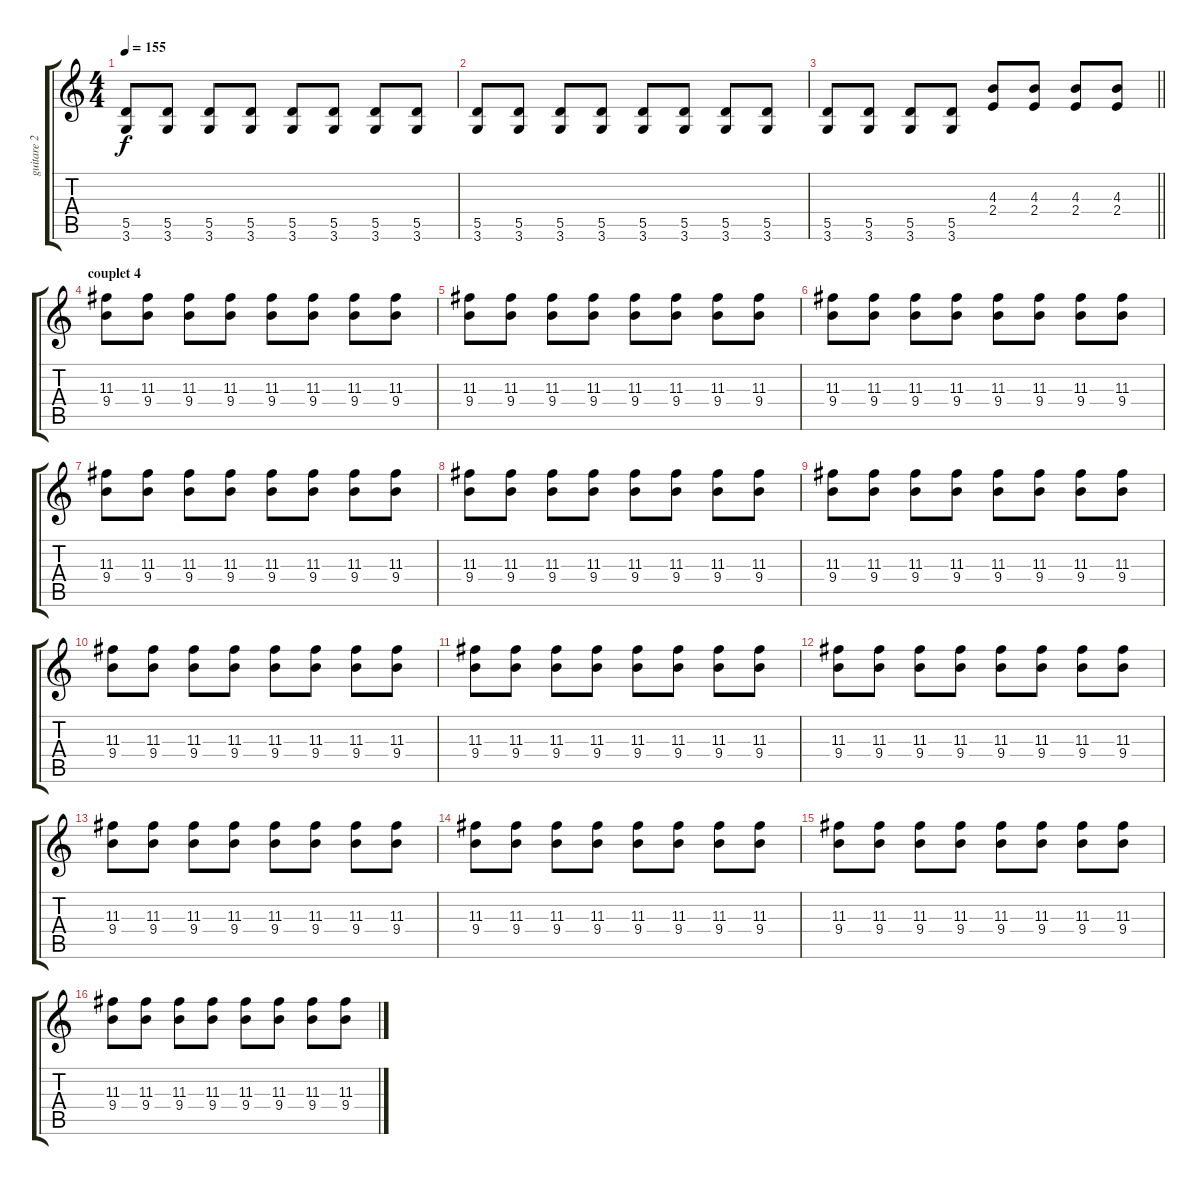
\track ("guitare 2" "guitare 2") {instrument overdrivenguitar}
\staff {score tabs}
\tuning (E4 B3 G3 D3 A2 E2) {hide}
\ts (4 4)
\tempo 155
\clef g2
\ks c
(5.5 3.6).8{dy f} (5.5 3.6).8 (5.5 3.6).8 (5.5 3.6).8 (5.5 3.6).8 (5.5 3.6).8 (5.5 3.6).8 (5.5 3.6).8 |
(5.5 3.6).8 (5.5 3.6).8 (5.5 3.6).8 (5.5 3.6).8 (5.5 3.6).8 (5.5 3.6).8 (5.5 3.6).8 (5.5 3.6).8 |
\barLineRight lightlight
(5.5 3.6).8 (5.5 3.6).8 (5.5 3.6).8 (5.5 3.6).8 (4.3 2.4).8 (4.3 2.4).8 (4.3 2.4).8 (4.3 2.4).8 |
\section ("" "couplet 4")
(11.3 9.4).8 (11.3 9.4).8 (11.3 9.4).8 (11.3 9.4).8 (11.3 9.4).8 (11.3 9.4).8 (11.3 9.4).8 (11.3 9.4).8 |
(11.3 9.4).8 (11.3 9.4).8 (11.3 9.4).8 (11.3 9.4).8 (11.3 9.4).8 (11.3 9.4).8 (11.3 9.4).8 (11.3 9.4).8 |
(11.3 9.4).8 (11.3 9.4).8 (11.3 9.4).8 (11.3 9.4).8 (11.3 9.4).8 (11.3 9.4).8 (11.3 9.4).8 (11.3 9.4).8 |
(11.3 9.4).8 (11.3 9.4).8 (11.3 9.4).8 (11.3 9.4).8 (11.3 9.4).8 (11.3 9.4).8 (11.3 9.4).8 (11.3 9.4).8 |
(11.3 9.4).8 (11.3 9.4).8 (11.3 9.4).8 (11.3 9.4).8 (11.3 9.4).8 (11.3 9.4).8 (11.3 9.4).8 (11.3 9.4).8 |
(11.3 9.4).8 (11.3 9.4).8 (11.3 9.4).8 (11.3 9.4).8 (11.3 9.4).8 (11.3 9.4).8 (11.3 9.4).8 (11.3 9.4).8 |
(11.3 9.4).8 (11.3 9.4).8 (11.3 9.4).8 (11.3 9.4).8 (11.3 9.4).8 (11.3 9.4).8 (11.3 9.4).8 (11.3 9.4).8 |
(11.3 9.4).8 (11.3 9.4).8 (11.3 9.4).8 (11.3 9.4).8 (11.3 9.4).8 (11.3 9.4).8 (11.3 9.4).8 (11.3 9.4).8 |
(11.3 9.4).8 (11.3 9.4).8 (11.3 9.4).8 (11.3 9.4).8 (11.3 9.4).8 (11.3 9.4).8 (11.3 9.4).8 (11.3 9.4).8 |
(11.3 9.4).8 (11.3 9.4).8 (11.3 9.4).8 (11.3 9.4).8 (11.3 9.4).8 (11.3 9.4).8 (11.3 9.4).8 (11.3 9.4).8 |
(11.3 9.4).8 (11.3 9.4).8 (11.3 9.4).8 (11.3 9.4).8 (11.3 9.4).8 (11.3 9.4).8 (11.3 9.4).8 (11.3 9.4).8 |
(11.3 9.4).8 (11.3 9.4).8 (11.3 9.4).8 (11.3 9.4).8 (11.3 9.4).8 (11.3 9.4).8 (11.3 9.4).8 (11.3 9.4).8 |
(11.3 9.4).8 (11.3 9.4).8 (11.3 9.4).8 (11.3 9.4).8 (11.3 9.4).8 (11.3 9.4).8 (11.3 9.4).8 (11.3 9.4).8
